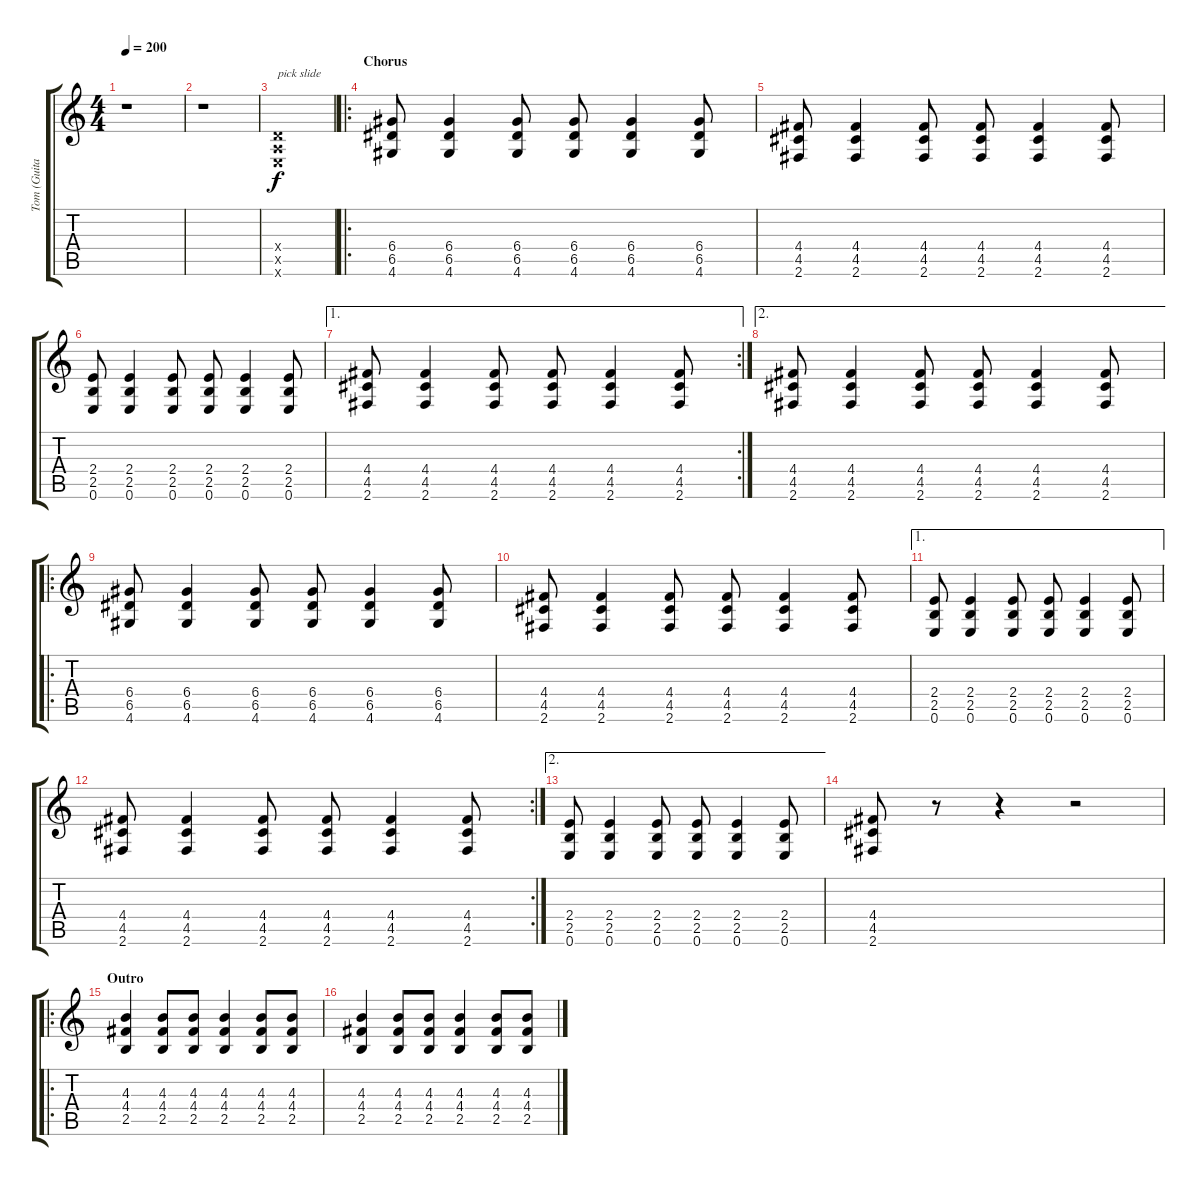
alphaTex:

\track ("Tom (Guitar 1)" "Tom (Guita") {instrument distortionguitar}
\staff {score tabs}
\tuning (E4 B3 G3 D3 A2 E2) {hide}
\ts (4 4)
\tempo 200
\clef g2
\ks c
r.1{dy f} |
r.1 |
(0.4{x} 0.5{x} 0.6{x}).1{txt "pick slide"} |
\ro
\section ("" "Chorus")
(6.4 6.5 4.6).8 (6.4 6.5 4.6).4 (6.4 6.5 4.6).8 (6.4 6.5 4.6).8 (6.4 6.5 4.6).4 (6.4 6.5 4.6).8 |
(4.4 4.5 2.6).8 (4.4 4.5 2.6).4 (4.4 4.5 2.6).8 (4.4 4.5 2.6).8 (4.4 4.5 2.6).4 (4.4 4.5 2.6).8 |
(2.4 2.5 0.6).8 (2.4 2.5 0.6).4 (2.4 2.5 0.6).8 (2.4 2.5 0.6).8 (2.4 2.5 0.6).4 (2.4 2.5 0.6).8 |
\ae 1
\rc 2
(4.4 4.5 2.6).8 (4.4 4.5 2.6).4 (4.4 4.5 2.6).8 (4.4 4.5 2.6).8 (4.4 4.5 2.6).4 (4.4 4.5 2.6).8 |
\ae 2
(4.4 4.5 2.6).8 (4.4 4.5 2.6).4 (4.4 4.5 2.6).8 (4.4 4.5 2.6).8 (4.4 4.5 2.6).4 (4.4 4.5 2.6).8 |
\ro
(6.4 6.5 4.6).8 (6.4 6.5 4.6).4 (6.4 6.5 4.6).8 (6.4 6.5 4.6).8 (6.4 6.5 4.6).4 (6.4 6.5 4.6).8 |
(4.4 4.5 2.6).8 (4.4 4.5 2.6).4 (4.4 4.5 2.6).8 (4.4 4.5 2.6).8 (4.4 4.5 2.6).4 (4.4 4.5 2.6).8 |
\ae 1
(2.4 2.5 0.6).8 (2.4 2.5 0.6).4 (2.4 2.5 0.6).8 (2.4 2.5 0.6).8 (2.4 2.5 0.6).4 (2.4 2.5 0.6).8 |
\rc 2
(4.4 4.5 2.6).8 (4.4 4.5 2.6).4 (4.4 4.5 2.6).8 (4.4 4.5 2.6).8 (4.4 4.5 2.6).4 (4.4 4.5 2.6).8 |
\ae 2
(2.4 2.5 0.6).8 (2.4 2.5 0.6).4 (2.4 2.5 0.6).8 (2.4 2.5 0.6).8 (2.4 2.5 0.6).4 (2.4 2.5 0.6).8 |
(4.4 4.5 2.6).8 r.8 r.4 r.2 |
\ro
\section ("" "Outro")
(4.3 4.4 2.5).4 (4.3 4.4 2.5).8 (4.3 4.4 2.5).8 (4.3 4.4 2.5).4 (4.3 4.4 2.5).8 (4.3 4.4 2.5).8 |
(4.3 4.4 2.5).4 (4.3 4.4 2.5).8 (4.3 4.4 2.5).8 (4.3 4.4 2.5).4 (4.3 4.4 2.5).8 (4.3 4.4 2.5).8
